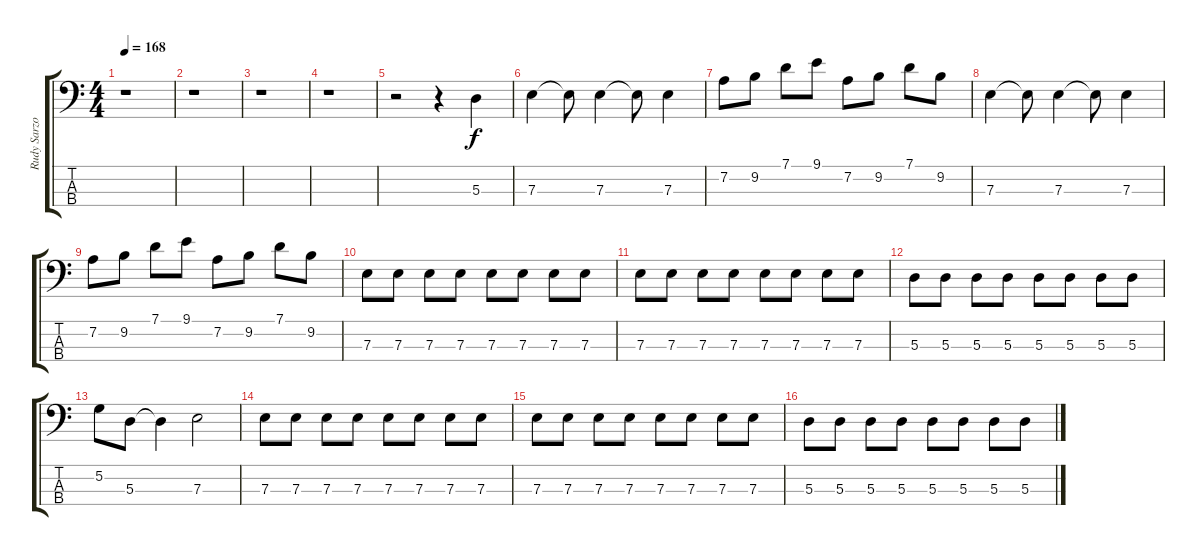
\track ("Rudy Sarzo" "Rudy Sarzo") {instrument electricbassfinger}
\staff {score tabs}
\tuning (G2 D2 A1 E1) {hide}
\ts (4 4)
\tempo 168
\clef f4
\ks c
r.1{dy f instrument electricbassfinger} |
r.1 |
r.1 |
r.1 |
r.2 r.4 5.3.4 |
7.3.4 7.3{t}.8 7.3.4 7.3{t}.8 7.3.4 |
7.2.8 9.2.8 7.1.8 9.1.8 7.2.8 9.2.8 7.1.8 9.2.8 |
7.3.4 7.3{t}.8 7.3.4 7.3{t}.8 7.3.4 |
7.2.8 9.2.8 7.1.8 9.1.8 7.2.8 9.2.8 7.1.8 9.2.8 |
7.3.8 7.3.8 7.3.8 7.3.8 7.3.8 7.3.8 7.3.8 7.3.8 |
7.3.8 7.3.8 7.3.8 7.3.8 7.3.8 7.3.8 7.3.8 7.3.8 |
5.3.8 5.3.8 5.3.8 5.3.8 5.3.8 5.3.8 5.3.8 5.3.8 |
5.2.8 5.3.8 5.3{t}.4 7.3.2 |
7.3.8 7.3.8 7.3.8 7.3.8 7.3.8 7.3.8 7.3.8 7.3.8 |
7.3.8 7.3.8 7.3.8 7.3.8 7.3.8 7.3.8 7.3.8 7.3.8 |
5.3.8 5.3.8 5.3.8 5.3.8 5.3.8 5.3.8 5.3.8 5.3.8
